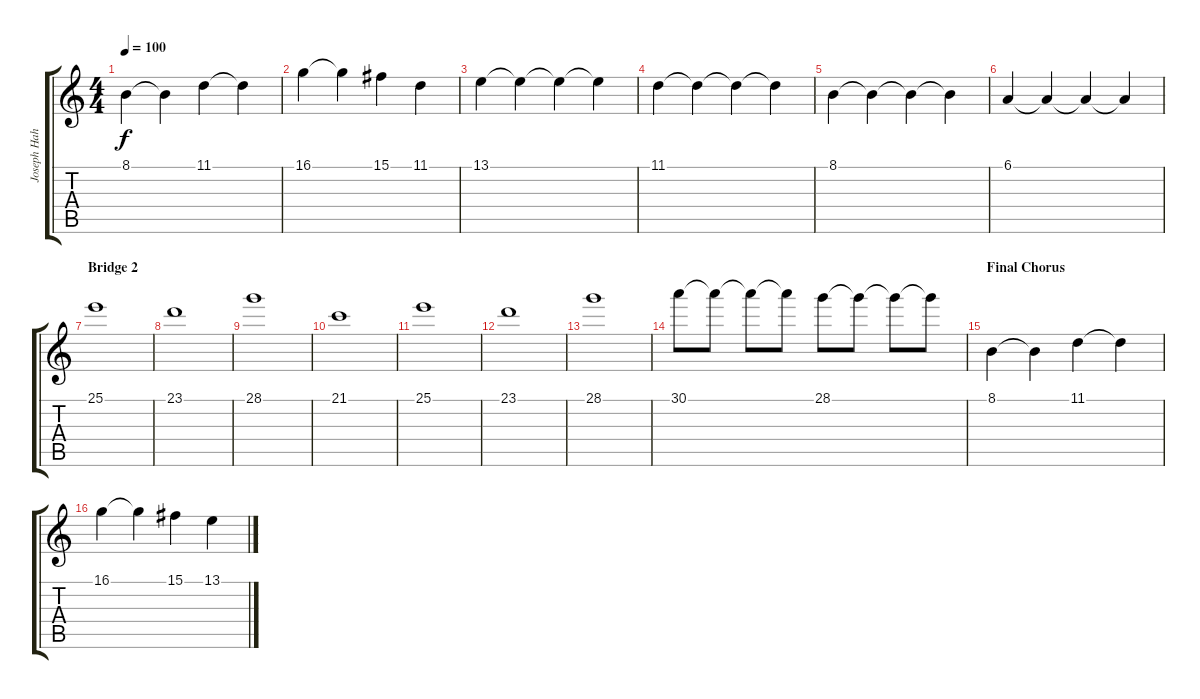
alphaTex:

\track ("Joseph Hahn (Sampler 2)" "Joseph Hah") {instrument stringensemble1}
\staff {score tabs}
\tuning (Eb4 Bb3 Gb3 Db3 Ab2 Db2) {hide}
\ts (4 4)
\tempo 100
\clef g2
\ks c
8.1.4{dy f} 8.1{t}.4 11.1.4 11.1{t}.4 |
16.1.4 16.1{t}.4 15.1.4 11.1.4 |
13.1.4 13.1{t}.4 13.1{t}.4 13.1{t}.4 |
11.1.4 11.1{t}.4 11.1{t}.4 11.1{t}.4 |
8.1.4 8.1{t}.4 8.1{t}.4 8.1{t}.4 |
6.1.4 6.1{t}.4 6.1{t}.4 6.1{t}.4 |
\section ("" "Bridge 2")
25.1.1 |
23.1.1 |
28.1.1 |
21.1.1 |
25.1.1 |
23.1.1 |
28.1.1 |
30.1.8 30.1{t}.8 30.1{t}.8 30.1{t}.8 28.1.8 28.1{t}.8 28.1{t}.8 28.1{t}.8 |
\section ("" "Final Chorus")
8.1.4 8.1{t}.4 11.1.4 11.1{t}.4 |
16.1.4 16.1{t}.4 15.1.4 13.1.4
